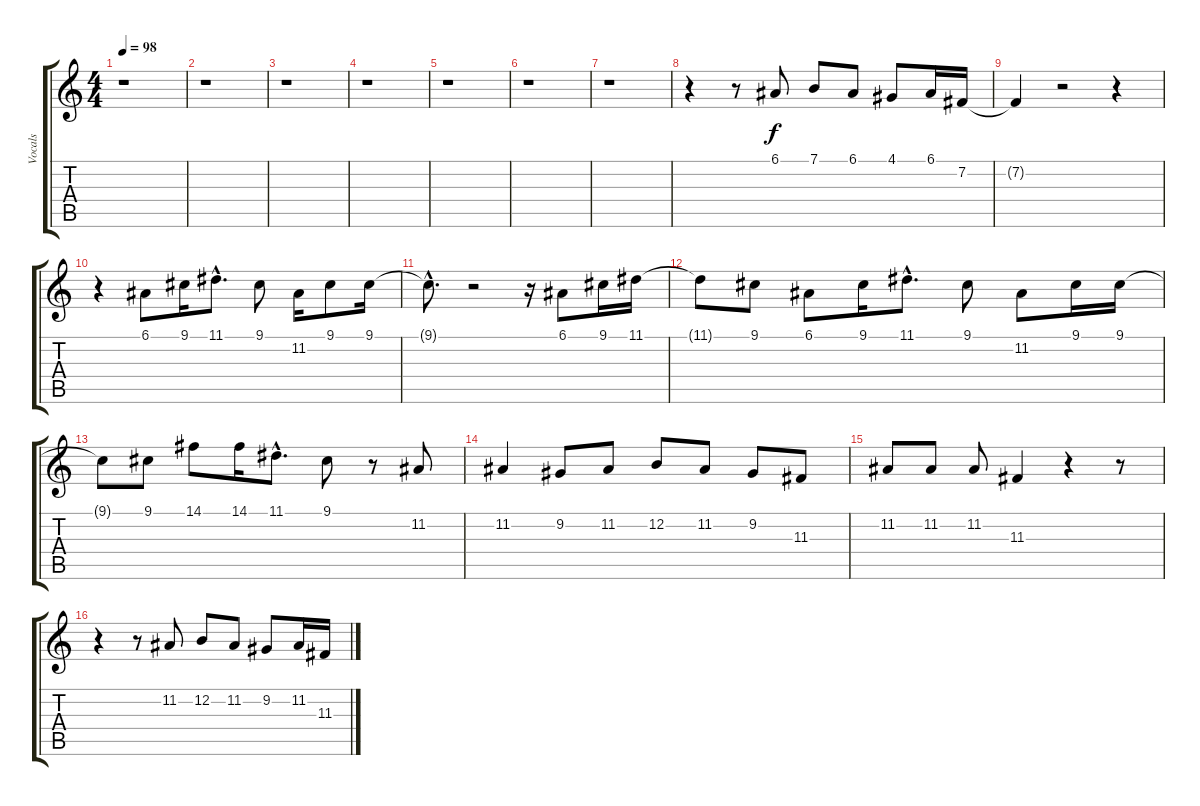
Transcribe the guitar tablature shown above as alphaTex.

\track ("Vocals" "Vocals") {instrument voiceoohs}
\staff {score tabs}
\tuning (E4 B3 G3 D3 A2 E2) {hide}
\ts (4 4)
\tempo 98
\clef g2
\ks c
r.1{dy f instrument voiceoohs} |
r.1 |
r.1 |
r.1 |
r.1 |
r.1 |
r.1 |
r.4 r.8 6.1.8 7.1.8 6.1.8 4.1.8 6.1.16 7.2.16 |
7.2{t}.4 r.2 r.4 |
r.4 6.1.8 9.1.16 11.1{hac}.8{d} 9.1.8 11.2.16 9.1.8 9.1.16 |
9.1{hac t}.8{d} r.2 r.16 6.1.8 9.1.16 11.1.16 |
11.1{t}.8 9.1.8 6.1.8 9.1.16 11.1{hac}.8{d} 9.1.8 11.2.8 9.1.16 9.1.16 |
9.1{t}.8 9.1.8 14.1.8 14.1.16 11.1{hac}.8{d} 9.1.8 r.8 11.2.8 |
11.2.4 9.2.8 11.2.8 12.2.8 11.2.8 9.2.8 11.3.8 |
11.2.8 11.2.8 11.2.8 11.3.4 r.4 r.8 |
r.4 r.8 11.2.8 12.2.8 11.2.8 9.2.8 11.2.16 11.3.16
